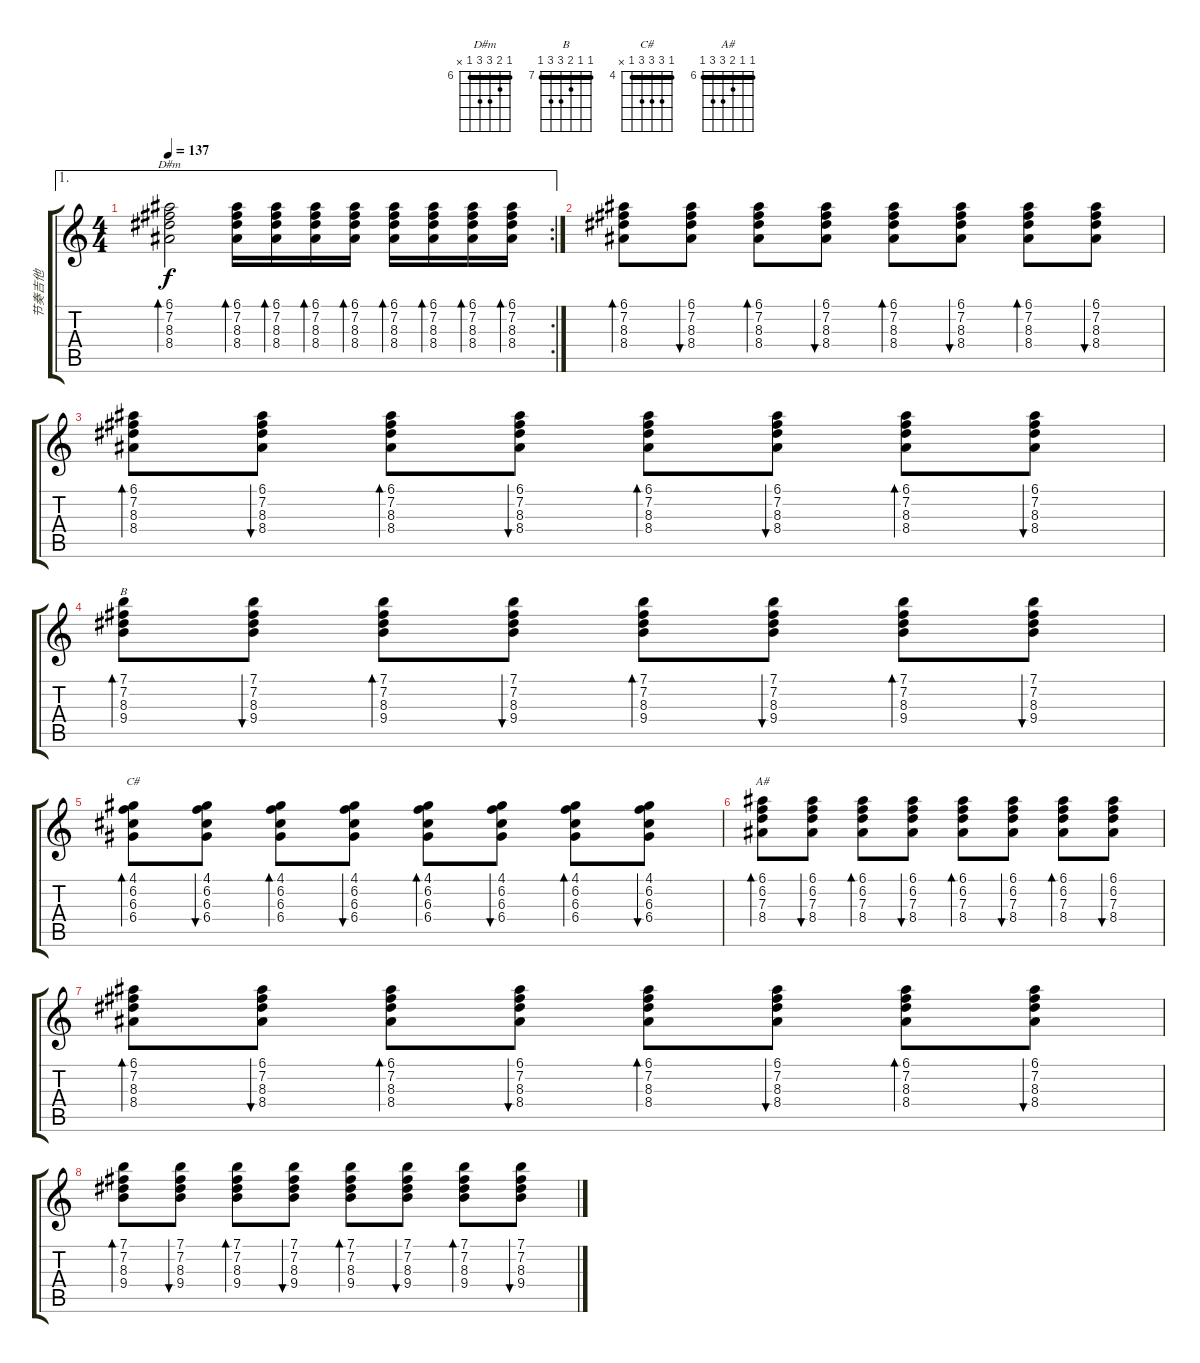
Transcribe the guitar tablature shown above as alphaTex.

\track ("节奏吉他" "节奏吉他") {instrument overdrivenguitar}
\staff {score tabs}
\tuning (E4 B3 G3 D3 A2 E2) {hide}
\chord ("D#m" 6 7 8 8 6 x) {firstfret 6 barre 6}
\chord ("B" 7 7 8 9 9 7) {firstfret 7 barre 7}
\chord ("C#" 4 6 6 6 4 x) {firstfret 4 barre 4}
\chord ("A#" 6 6 7 8 8 6) {firstfret 6 barre 6}
\ae 1
\rc 2
\ts (4 4)
\tempo 137
\clef g2
\ks c
(6.1 7.2 8.3 8.4).2{bd 60 ch "D#m" dy f} (6.1 7.2 8.3 8.4).16{bd 60} (6.1 7.2 8.3 8.4).16{bd 60} (6.1 7.2 8.3 8.4).16{bd 60} (6.1 7.2 8.3 8.4).16{bd 60} (6.1 7.2 8.3 8.4).16{bd 60} (6.1 7.2 8.3 8.4).16{bd 60} (6.1 7.2 8.3 8.4).16{bd 60} (6.1 7.2 8.3 8.4).16{bd 60} |
(6.1 7.2 8.3 8.4).8{bd 60} (6.1 7.2 8.3 8.4).8{bu 60} (6.1 7.2 8.3 8.4).8{bd 60} (6.1 7.2 8.3 8.4).8{bu 60} (6.1 7.2 8.3 8.4).8{bd 60} (6.1 7.2 8.3 8.4).8{bu 60} (6.1 7.2 8.3 8.4).8{bd 60} (6.1 7.2 8.3 8.4).8{bu 60} |
(6.1 7.2 8.3 8.4).8{bd 60} (6.1 7.2 8.3 8.4).8{bu 60} (6.1 7.2 8.3 8.4).8{bd 60} (6.1 7.2 8.3 8.4).8{bu 60} (6.1 7.2 8.3 8.4).8{bd 60} (6.1 7.2 8.3 8.4).8{bu 60} (6.1 7.2 8.3 8.4).8{bd 60} (6.1 7.2 8.3 8.4).8{bu 60} |
(7.1 7.2 8.3 9.4).8{bd 60 ch "B"} (7.1 7.2 8.3 9.4).8{bu 60} (7.1 7.2 8.3 9.4).8{bd 60} (7.1 7.2 8.3 9.4).8{bu 60} (7.1 7.2 8.3 9.4).8{bd 60} (7.1 7.2 8.3 9.4).8{bu 60} (7.1 7.2 8.3 9.4).8{bd 60} (7.1 7.2 8.3 9.4).8{bu 60} |
(4.1 6.2 6.3 6.4).8{bd 60 ch "C#"} (4.1 6.2 6.3 6.4).8{bu 60} (4.1 6.2 6.3 6.4).8{bd 60} (4.1 6.2 6.3 6.4).8{bu 60} (4.1 6.2 6.3 6.4).8{bd 60} (4.1 6.2 6.3 6.4).8{bu 60} (4.1 6.2 6.3 6.4).8{bd 60} (4.1 6.2 6.3 6.4).8{bu 60} |
(6.1 6.2 7.3 8.4).8{bd 60 ch "A#"} (6.1 6.2 7.3 8.4).8{bu 60} (6.1 6.2 7.3 8.4).8{bd 60} (6.1 6.2 7.3 8.4).8{bu 60} (6.1 6.2 7.3 8.4).8{bd 60} (6.1 6.2 7.3 8.4).8{bu 60} (6.1 6.2 7.3 8.4).8{bd 60} (6.1 6.2 7.3 8.4).8{bu 60} |
(6.1 7.2 8.3 8.4).8{bd 60} (6.1 7.2 8.3 8.4).8{bu 60} (6.1 7.2 8.3 8.4).8{bd 60} (6.1 7.2 8.3 8.4).8{bu 60} (6.1 7.2 8.3 8.4).8{bd 60} (6.1 7.2 8.3 8.4).8{bu 60} (6.1 7.2 8.3 8.4).8{bd 60} (6.1 7.2 8.3 8.4).8{bu 60} |
(7.1 7.2 8.3 9.4).8{bd 60} (7.1 7.2 8.3 9.4).8{bu 60} (7.1 7.2 8.3 9.4).8{bd 60} (7.1 7.2 8.3 9.4).8{bu 60} (7.1 7.2 8.3 9.4).8{bd 60} (7.1 7.2 8.3 9.4).8{bu 60} (7.1 7.2 8.3 9.4).8{bd 60} (7.1 7.2 8.3 9.4).8{bu 60}
